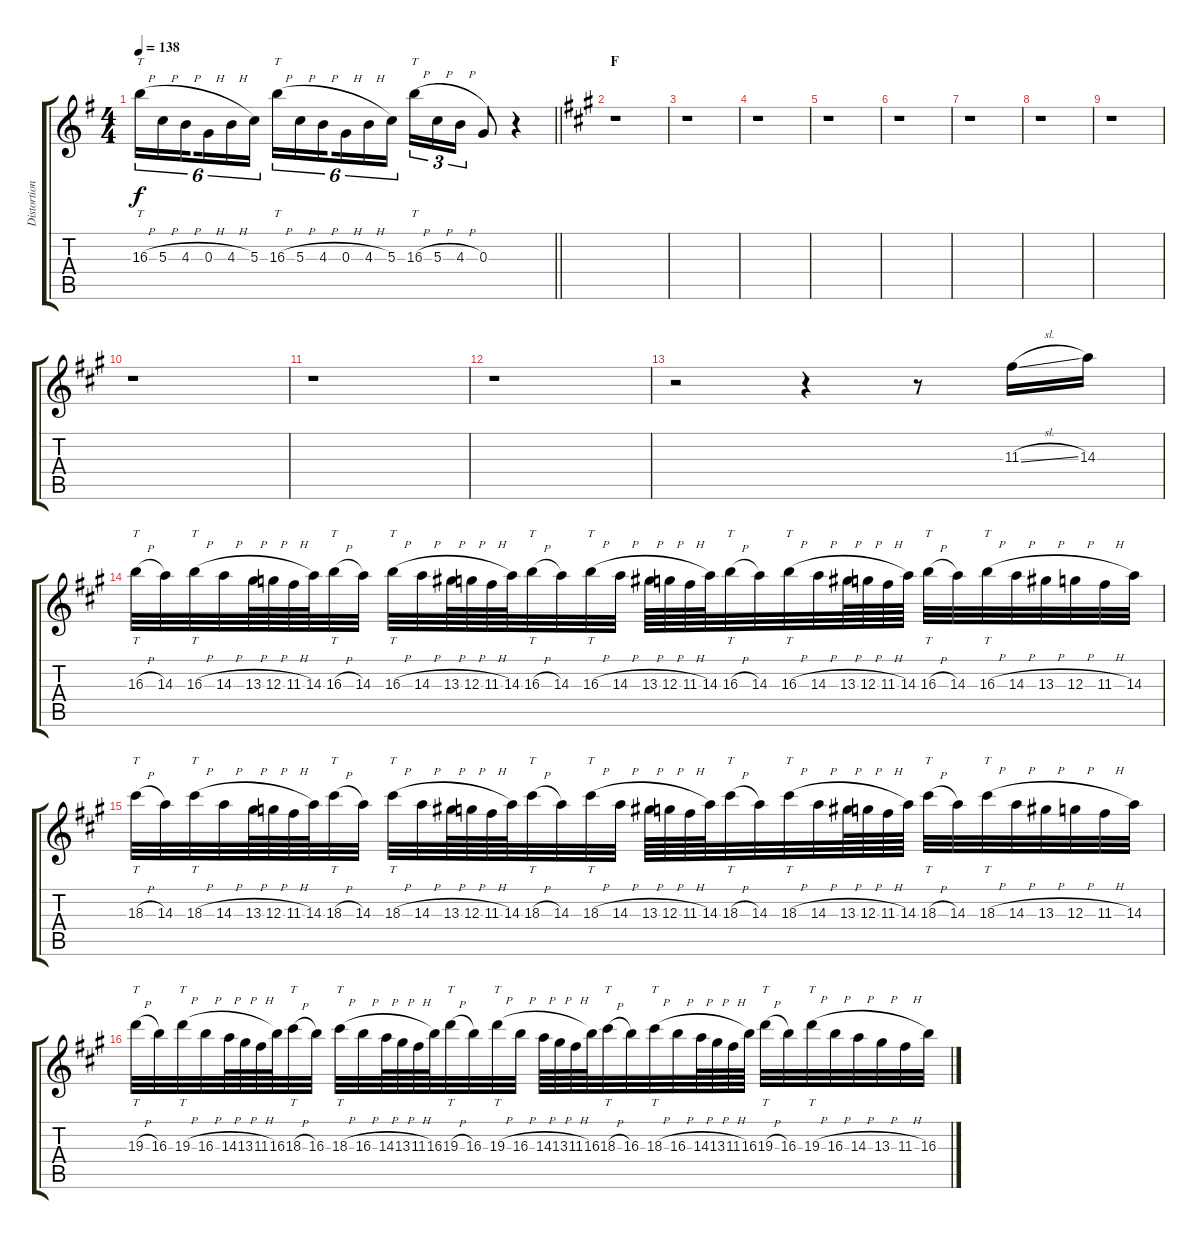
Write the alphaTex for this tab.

\track ("Distortion 7" "Distortion") {instrument distortionguitar}
\staff {score tabs}
\tuning (E4 B3 G3 D3 A2 E2) {hide}
\ts (4 4)
\tempo 138
\clef g2
\barLineRight lightlight
\ks g
16.3{h}.16{tt tu (6 4) dy f} 5.3{h}.16{tu (6 4)} 4.3{h}.16{tu (6 4) beam splitsecondary} 0.3{h}.16{tu (6 4)} 4.3{h}.16{tu (6 4)} 5.3.16{tu (6 4)} 16.3{h}.16{tt tu (6 4)} 5.3{h}.16{tu (6 4)} 4.3{h}.16{tu (6 4) beam splitsecondary} 0.3{h}.16{tu (6 4)} 4.3{h}.16{tu (6 4)} 5.3.16{tu (6 4)} 16.3{h}.16{tt tu (3 2)} 5.3{h}.16{tu (3 2)} 4.3{h}.16{tu (3 2)} 0.3.8 r.4 |
\section ("" "F")
\ks a
r.1 |
r.1 |
r.1 |
r.1 |
r.1 |
r.1 |
r.1 |
r.1 |
r.1 |
r.1 |
r.1 |
r.2 r.4 r.8 11.3{sl}.16 14.3.16 |
16.3{h}.32{tt} 14.3.32 16.3{h}.32{tt} 14.3{h}.32 13.3{h}.64 12.3{h}.64 11.3{h}.64 14.3.64 16.3{h}.32{tt} 14.3.32 16.3{h}.32{tt} 14.3{h}.32 13.3{h}.64 12.3{h}.64 11.3{h}.64 14.3.64 16.3{h}.32{tt} 14.3.32 16.3{h}.32{tt} 14.3{h}.32 13.3{h}.64 12.3{h}.64 11.3{h}.64 14.3.64 16.3{h}.32{tt} 14.3.32 16.3{h}.32{tt} 14.3{h}.32 13.3{h}.64 12.3{h}.64 11.3{h}.64 14.3.64 16.3{h}.32{tt} 14.3.32 16.3{h}.32{tt} 14.3{h}.32 13.3{h}.32 12.3{h}.32 11.3{h}.32 14.3.32 |
18.3{h}.32{tt} 14.3.32 18.3{h}.32{tt} 14.3{h}.32 13.3{h}.64 12.3{h}.64 11.3{h}.64 14.3.64 18.3{h}.32{tt} 14.3.32 18.3{h}.32{tt} 14.3{h}.32 13.3{h}.64 12.3{h}.64 11.3{h}.64 14.3.64 18.3{h}.32{tt} 14.3.32 18.3{h}.32{tt} 14.3{h}.32 13.3{h}.64 12.3{h}.64 11.3{h}.64 14.3.64 18.3{h}.32{tt} 14.3.32 18.3{h}.32{tt} 14.3{h}.32 13.3{h}.64 12.3{h}.64 11.3{h}.64 14.3.64 18.3{h}.32{tt} 14.3.32 18.3{h}.32{tt} 14.3{h}.32 13.3{h}.32 12.3{h}.32 11.3{h}.32 14.3.32 |
19.3{h}.32{tt} 16.3.32 19.3{h}.32{tt} 16.3{h}.32 14.3{h}.64 13.3{h}.64 11.3{h}.64 16.3.64 18.3{h}.32{tt} 16.3.32 18.3{h}.32{tt} 16.3{h}.32 14.3{h}.64 13.3{h}.64 11.3{h}.64 16.3.64 19.3{h}.32{tt} 16.3.32 19.3{h}.32{tt} 16.3{h}.32 14.3{h}.64 13.3{h}.64 11.3{h}.64 16.3.64 18.3{h}.32{tt} 16.3.32 18.3{h}.32{tt} 16.3{h}.32 14.3{h}.64 13.3{h}.64 11.3{h}.64 16.3.64 19.3{h}.32{tt} 16.3.32 19.3{h}.32{tt} 16.3{h}.32 14.3{h}.32 13.3{h}.32 11.3{h}.32 16.3.32
